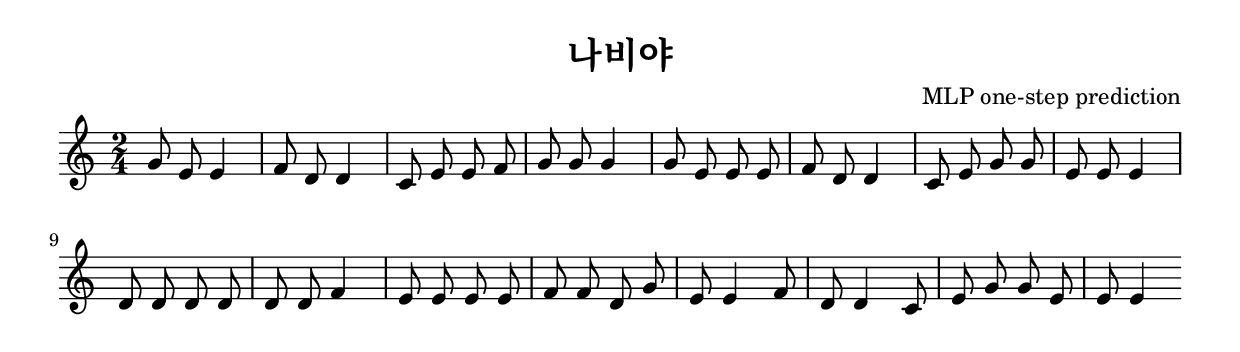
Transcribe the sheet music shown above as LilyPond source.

\paper { 
  indent = 0\mm
}

\header{
  title = "나비야"
  composer = "MLP one-step prediction"
}

melody = \relative c'' {
\clef treble
\key c \major
\autoBeamOff
\time 2/4
g8 e8 e4 f8 d8 d4 c8 e8 e8 f8 g8 g8 g4 g8 e8 e8 e8 f8 d8 d4 c8 e8 g8 g8 e8 e8 e4 d8 d8 d8 d8 d8 d8 f4 e8 e8 e8 e8 f8 f8 d8 g8 e8 e4 f8 d8 d4 c8 e8 g8 g8 e8 e8 e4
}

\score {
  \new Staff \melody
  \layout { }
  \midi { }
}